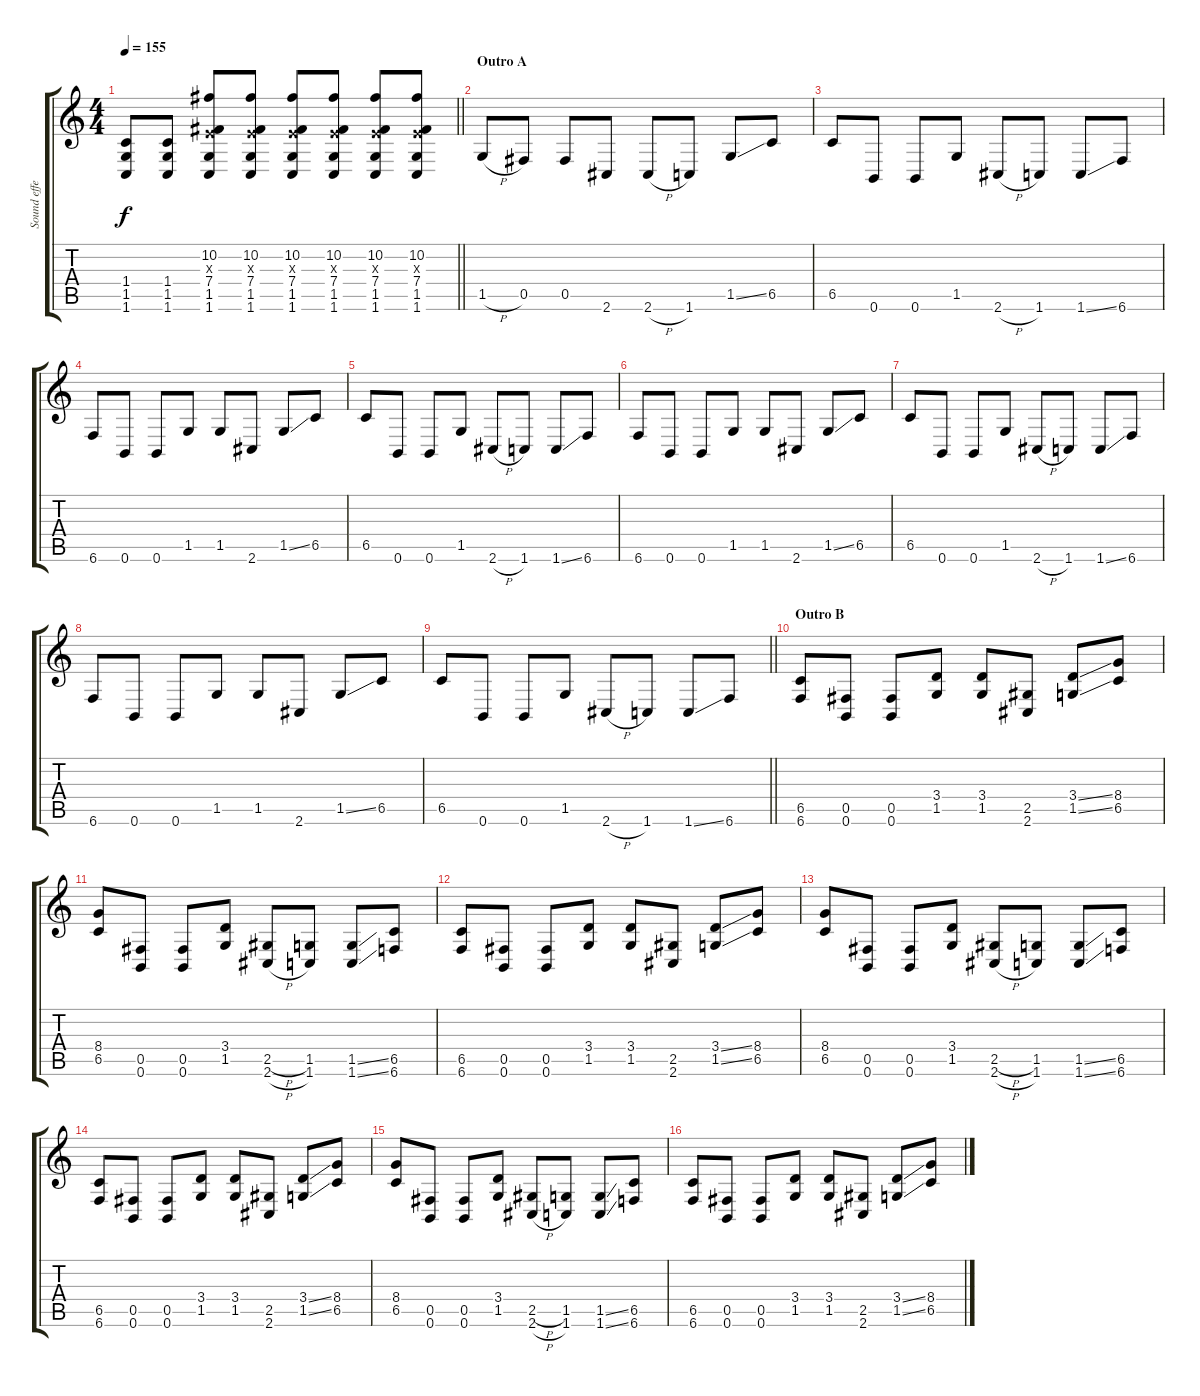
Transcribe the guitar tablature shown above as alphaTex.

\track ("Sound effect" "Sound effe") {instrument distortionguitar}
\staff {score tabs}
\tuning (Db4 Ab3 E3 B2 Gb2 B1) {hide}
\ts (4 4)
\tempo 155
\clef g2
\barLineRight lightlight
\ks c
(1.4 1.5 1.6).8{dy f} (1.4 1.5 1.6).8 (10.2 0.3{x} 7.4 1.5 1.6).8 (10.2 0.3{x} 7.4 1.5 1.6).8 (10.2 0.3{x} 7.4 1.5 1.6).8 (10.2 0.3{x} 7.4 1.5 1.6).8 (10.2 0.3{x} 7.4 1.5 1.6).8 (10.2 0.3{x} 7.4 1.5 1.6).8 |
\section ("" "Outro A")
1.5{h}.8 0.5.8 0.5.8 2.6.8 2.6{h}.8 1.6.8 1.5{ss}.8 6.5.8 |
6.5.8 0.6.8 0.6.8 1.5.8 2.6{h}.8 1.6.8 1.6{ss}.8 6.6.8 |
6.6.8 0.6.8 0.6.8 1.5.8 1.5.8 2.6.8 1.5{ss}.8 6.5.8 |
6.5.8 0.6.8 0.6.8 1.5.8 2.6{h}.8 1.6.8 1.6{ss}.8 6.6.8 |
6.6.8 0.6.8 0.6.8 1.5.8 1.5.8 2.6.8 1.5{ss}.8 6.5.8 |
6.5.8 0.6.8 0.6.8 1.5.8 2.6{h}.8 1.6.8 1.6{ss}.8 6.6.8 |
6.6.8 0.6.8 0.6.8 1.5.8 1.5.8 2.6.8 1.5{ss}.8 6.5.8 |
\barLineRight lightlight
6.5.8 0.6.8 0.6.8 1.5.8 2.6{h}.8 1.6.8 1.6{ss}.8 6.6.8 |
\section ("" "Outro B")
(6.5 6.6).8 (0.5 0.6).8 (0.5 0.6).8 (3.4 1.5).8 (3.4 1.5).8 (2.5 2.6).8 (3.4{ss} 1.5{ss}).8 (8.4 6.5).8 |
(8.4 6.5).8 (0.5 0.6).8 (0.5 0.6).8 (3.4 1.5).8 (2.5{h} 2.6{h}).8 (1.5 1.6).8 (1.5{ss} 1.6{ss}).8 (6.5 6.6).8 |
(6.5 6.6).8 (0.5 0.6).8 (0.5 0.6).8 (3.4 1.5).8 (3.4 1.5).8 (2.5 2.6).8 (3.4{ss} 1.5{ss}).8 (8.4 6.5).8 |
(8.4 6.5).8 (0.5 0.6).8 (0.5 0.6).8 (3.4 1.5).8 (2.5{h} 2.6{h}).8 (1.5 1.6).8 (1.5{ss} 1.6{ss}).8 (6.5 6.6).8 |
(6.5 6.6).8 (0.5 0.6).8 (0.5 0.6).8 (3.4 1.5).8 (3.4 1.5).8 (2.5 2.6).8 (3.4{ss} 1.5{ss}).8 (8.4 6.5).8 |
(8.4 6.5).8 (0.5 0.6).8 (0.5 0.6).8 (3.4 1.5).8 (2.5{h} 2.6{h}).8 (1.5 1.6).8 (1.5{ss} 1.6{ss}).8 (6.5 6.6).8 |
(6.5 6.6).8 (0.5 0.6).8 (0.5 0.6).8 (3.4 1.5).8 (3.4 1.5).8 (2.5 2.6).8 (3.4{ss} 1.5{ss}).8 (8.4 6.5).8
